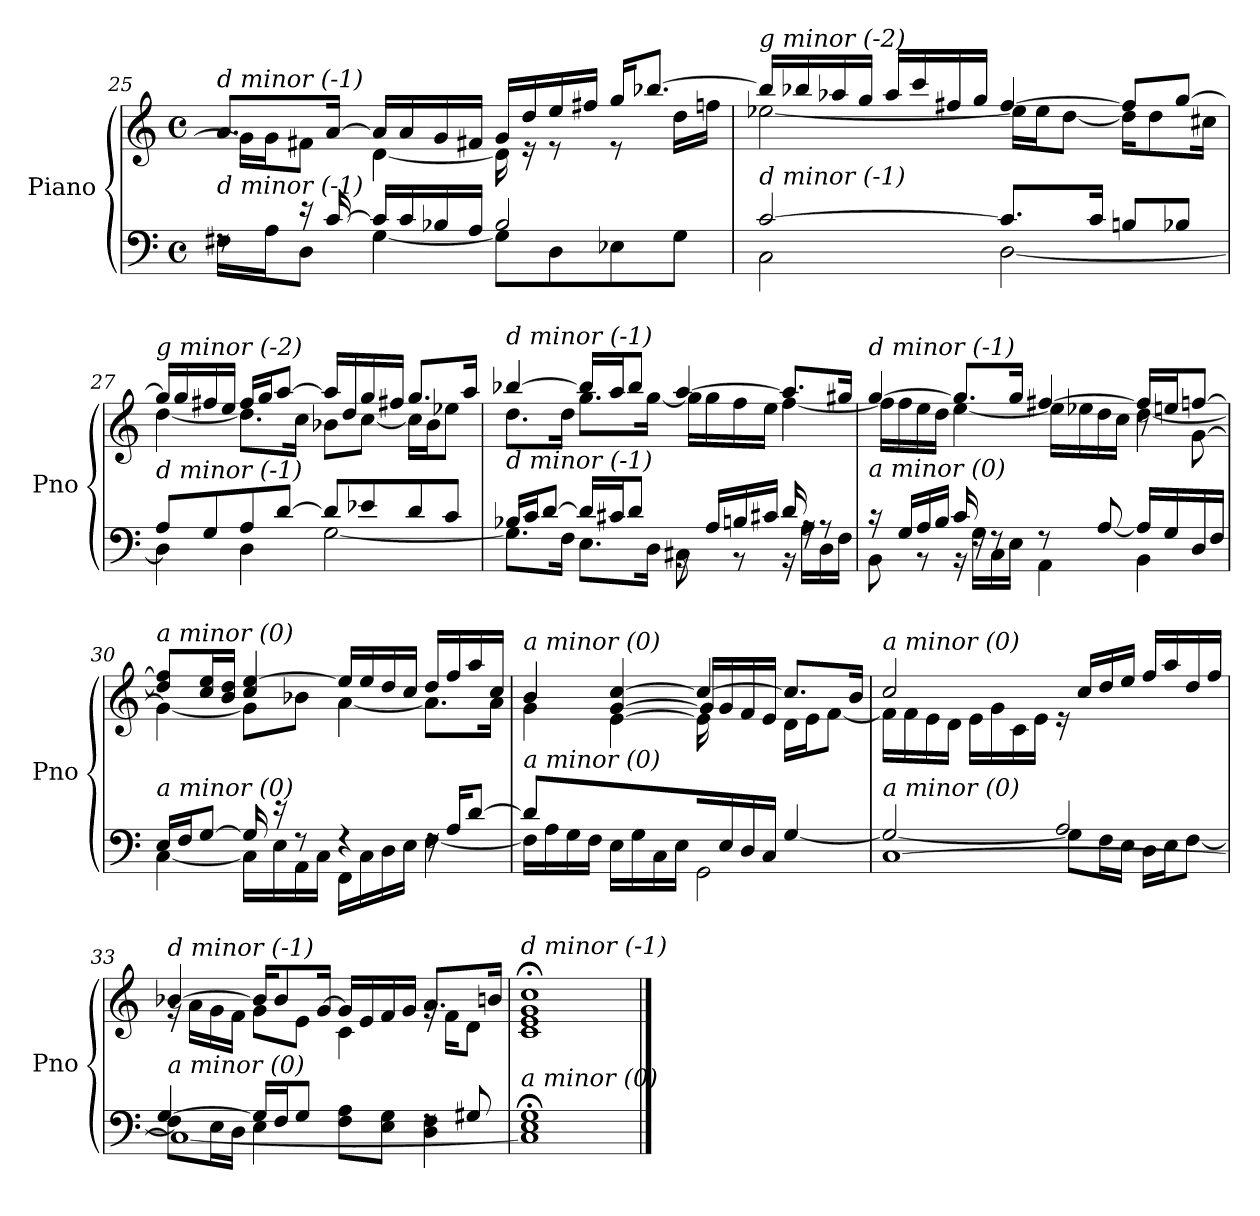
**kern	**kern
*part1	*part1
*staff2	*staff1
*I"Piano	*
*I'Pno	*
*clefF4	*clefG2
*k[]	*k[]
*M4/4	*M4/4
*met(c)	*met(c)
=25	=25
*^	*^
!	!	!LO:TX:i:t=d minor (-1)	!
!LO:TX:i:t=d minor (-1)	!	!	!
8rF	16F#X\LL	8.a/L	16g\LL]
.	16A\J	.	16g\J
16r	8D\J	.	8f#X\J
[16c/	.	[16a/Jk	.
16c/LL]	[4G\	16a/LL]	[4d\
16c/	.	16a/	.
16B-X/	.	16g/	.
16A/JJ	.	16f#X/JJ	.
2B-/	8G\L]	16g/LL	16d\]
.	.	16dd/	16r
.	8D\	16ee/	8r
.	.	16ff#X/JJ	.
.	8E-X\	16gg/KL	8r
.	.	[8.bb-X/J	.
.	8G\J	.	16dd\LL
.	.	.	16ffn\JJ
!!LO:LB:g=z	!!
=26	=26	=26	=26
!	!	!LO:TX:i:t=g minor (-2)	!
!LO:TX:i:t=d minor (-1)	!	!	!
[2c/	2C\	16bb-/LL]	[2ee-X\
.	.	16bb-X/	.
.	.	16aa-X/	.
.	.	16gg/JJ	.
.	.	16aa-/LL	.
.	.	16ccc/	.
.	.	16ff#X/	.
.	.	16gg/JJ	.
8.c/L]	[2D\	[4ff#/	16ee-\LL]
.	.	.	16ee-\J
.	.	.	[8dd\J
16c/Jk	.	.	.
8Bn/L	.	8ff#/L]	16dd\KL]
.	.	.	8dd\
8B-X/J	.	[8gg/J	.
.	.	.	16cc#X\Jk
=27	=27	=27	=27
!	!	!LO:TX:i:t=g minor (-2)	!
!LO:TX:i:t=d minor (-1)	!	!	!
8A/L	4D\]	16gg/LL]	[4dd\
.	.	16gg/	.
8G/	.	16ff#X/	.
.	.	16ee/JJ	.
8A/	4D\	16ff#/LL	8.dd\L]
.	.	16gg/J	.
[8d/J	.	[8aa/J	.
.	.	.	16cc\Jk
8d/L]	[2G\	16aa/LL]	8b-X\L
.	.	16dd/	.
8e-X/	.	16gg/	[8cc\J
.	.	16ff#X/JJ	.
8d/	.	8.gg/L	16cc\LL]
.	.	.	16b-\J
8c/J	.	.	8ee-X\J
.	.	16aa/Jk	.
!!LO:LB:g=z	!!
=28	=28	=28	=28
!	!	!LO:TX:i:t=d minor (-1)	!
!LO:TX:i:t=d minor (-1)	!	!	!
16B-X/LL	8.G\L]	[4bb-X/	8.dd\L
16c/J	.	.	.
[8d/J	.	.	.
.	16F\Jk	.	16dd\Jk
16d/LL]	8.E\L	16bb-/LL]	8.gg\L
16c#X/J	.	16aa/J	.
8d/J	.	8bb-/J	.
.	16D\Jk	.	[16gg\Jk
16rBB	8C#X\	[4aa/	16gg\LL]
16A/LL	.	.	16gg\
16Bn/	8r	.	16ff\
16c#X/JJ	.	.	16ee\JJ
16d/	16r	8.aa/L]	[4ff\
16rA	16A\LL	.	.
8rA	16D\	.	.
.	16F\JJ	16gg#Xi/Jk	.
=29	=29	=29	=29
*	*^	*	*^
!	!	!	!LO:TX:i:t=d minor (-1)	!	!
!LO:TX:i:t=a minor (0)	!	!	!	!	!
2.ryy	16r	8BB\	[4gg/	16ff\LL]	2.ryy
.	16G/LL	.	.	16ff\	.
.	16A/	8r	.	16ee\	.
.	16B/JJ	.	.	16dd\JJ	.
.	16c/	16r	8.gg/L]	[4ee\	.
.	16rF	16G\LL	.	.	.
.	8rF	16C\	.	.	.
.	.	16E\JJ	16gg/Jk	.	.
.	8rF	4AA\	[4ff#X/	16ee\LL]	.
.	.	.	.	16ee-X\	.
.	[8A/	.	.	16dd\	.
.	.	.	.	16cc\JJ	.
4ryy	16A/LL]	4BB\	16ff#/LL]	[4dd\	8r
.	16G/	.	16een/J	.	.
.	16D/	.	[8ffn/J	.	[8g\
.	16F/JJ	.	.	.	.
*	*v	*v	*	*	*
*	*	*	*v	*v
!!LO:LB:g=z
=30	=30	=30	=30
!	!	!LO:TX:i:t=a minor (0)	!
!LO:TX:i:t=a minor (0)	!	!	!
16E/LL	[4C\	8dd/] 8ff/]L	4g\_
16F/J	.	.	.
[8G/J	.	16cc/ 16ee/L	.
.	.	16b/ 16dd/JJ	.
16G/]	16C\LL]	4cc/ [4ee/	8g\L]
16r	16E\	.	.
8rF	16AA\	.	8b-X\J
.	16C\JJ	.	.
4rF	16FF\LL	16ee/LL]	[4a\
.	16C\	16ee/	.
.	16D\	16dd/	.
.	16E\JJ	16cc/JJ	.
16rF	[4F\	16dd/LL	8.a\L]
16A/KL	.	16ff/	.
[8d/J	.	16aa/	.
.	.	16cc/JJ	16a\Jk
=31	=31	=31	=31
*	*^	*	*^
!	!	!	!LO:TX:i:t=a minor (0)	!	!
!LO:TX:i:t=a minor (0)	!	!	!	!	!
4ryy	4d/]	16F\LL]	4b/	4g\	4ryy
.	.	16A\	.	.	.
.	.	16G\	.	.	.
.	.	16F\JJ	.	.	.
4ryy	4ryy	16E\LL	[4g/ [4cc/	4ryy	[4e\
.	.	16G\	.	.	.
.	.	16C\	.	.	.
.	.	16E\JJ	.	.	.
2ryy	16ryy	2GG\	4cc/_	16g/LL]	16e\LL]
.	16E/	.	.	16g/	4..ryy
.	16D/	.	.	16f/	.
.	16C/JJ	.	.	16e/JJ	.
.	[4G/	.	8.cc/L]	16d\LL	.
.	.	.	.	16e\J	.
.	.	.	.	[8f\J	.
.	.	.	16b/Jk	.	.
*	*	*	*	*v	*v
!!LO:PB:g=z
=32	=32	=32	=32	=32
!	!	!	!LO:TX:i:t=a minor (0)	!
!LO:TX:i:t=a minor (0)	!	!	!	!
2ryy	2G/_	[1C	2cc/	16f\LL]
.	.	.	.	16f\
.	.	.	.	16e\
.	.	.	.	16d\JJ
.	.	.	.	16e\LL
.	.	.	.	16g\
.	.	.	.	16c\
.	.	.	.	16e\JJ
2A/	8G\L]	.	16re	2ryy
.	.	.	16cc/LL	.
.	16F\L	.	16dd/	.
.	16E\JJ	.	16ee/JJ	.
.	16D\LL	.	16ff/LL	.
.	16E\J	.	16aa/	.
.	[8F\J	.	16dd/	.
.	.	.	16ff/JJ	.
=33	=33	=33	=33	=33
*	*	*	*	*^
!	!	!	!LO:TX:i:t=d minor (-1)	!	!
!LO:TX:i:t=a minor (0)	!	!	!	!	!
8F\L]	1C_	[4G/	[4b-X/	16rg	2ryy
.	.	.	.	16a\LL	.
16E\L	.	.	.	16g\	.
16D\JJ	.	.	.	16f\JJ	.
4E\	.	16G/LL]	16b-/KL]	8g\L	.
.	.	16F/J	8b-/	.	.
.	.	8G/J	.	8e\J	.
.	.	.	[16g/Jk	.	.
8F\ 8A\L	.	4ryy	16g/LL]	4c\	4ryy
.	.	.	16e/	.	.
8E\ 8G\J	.	.	16f/	.	.
.	.	.	16g/JJ	.	.
4D\ 4F\	.	8rF	8.a/L	16rg	4ryy
.	.	.	.	16f\KL	.
.	.	8G#Xi/	.	8d\J	.
.	.	.	16bn/Jk	.	.
*	*v	*v	*	*	*
*	*	*v	*v	*v
=34	=34	=34
!	!	!LO:TX:i:t=d minor (-1)
!LO:TX:i:t=a minor (0)	!	!
1E; 1G;	1C]	1c;< 1e;< 1g;< 1cc;<
*v	*v	*
==	==
*-	*-
